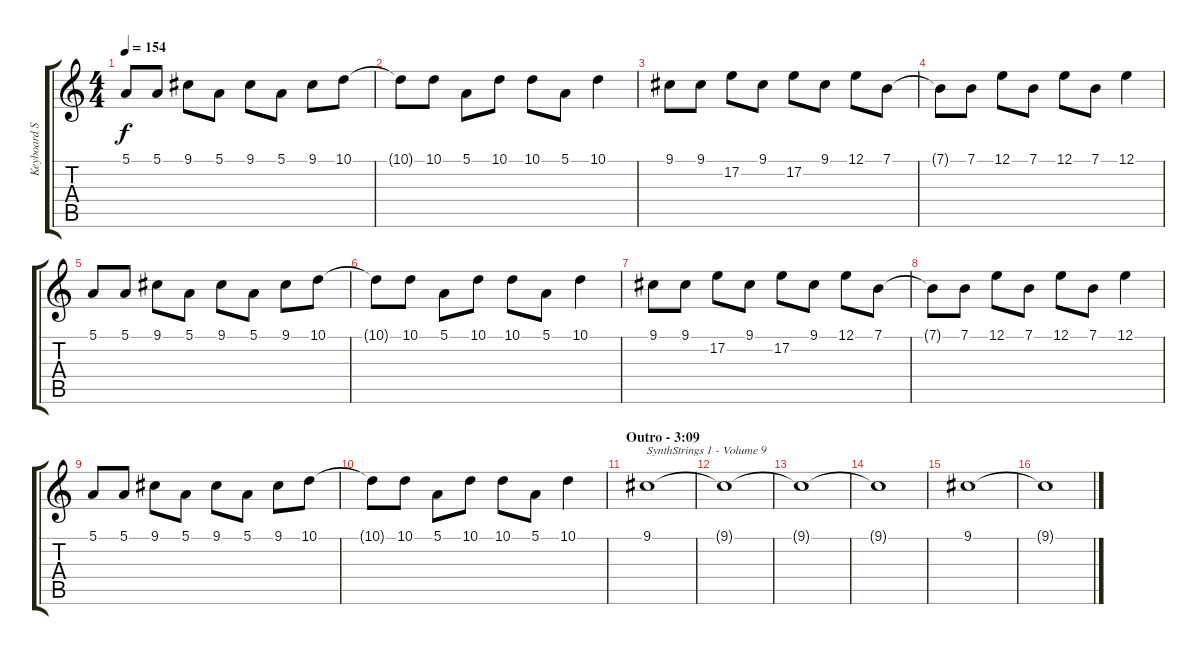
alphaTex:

\track ("Keyboard Str" "Keyboard S") {instrument synthstrings1}
\staff {score tabs}
\tuning (E4 B3 G3 D3 A2 E2) {hide}
\ts (4 4)
\tempo 154
\clef g2
\ks c
5.1.8{dy f} 5.1.8 9.1.8 5.1.8 9.1.8 5.1.8 9.1.8 10.1.8 |
10.1{t}.8 10.1.8 5.1.8 10.1.8 10.1.8 5.1.8 10.1.4 |
9.1.8 9.1.8 17.2.8 9.1.8 17.2.8 9.1.8 12.1.8 7.1.8 |
7.1{t}.8 7.1.8 12.1.8 7.1.8 12.1.8 7.1.8 12.1.4 |
5.1.8 5.1.8 9.1.8 5.1.8 9.1.8 5.1.8 9.1.8 10.1.8 |
10.1{t}.8 10.1.8 5.1.8 10.1.8 10.1.8 5.1.8 10.1.4 |
9.1.8 9.1.8 17.2.8 9.1.8 17.2.8 9.1.8 12.1.8 7.1.8 |
7.1{t}.8 7.1.8 12.1.8 7.1.8 12.1.8 7.1.8 12.1.4 |
5.1.8 5.1.8 9.1.8 5.1.8 9.1.8 5.1.8 9.1.8 10.1.8 |
10.1{t}.8 10.1.8 5.1.8 10.1.8 10.1.8 5.1.8 10.1.4 |
\section ("" "Outro - 3:09")
9.1.1{txt "SynthStrings 1 - Volume 9" volume 9 instrument synthstrings1} |
9.1{t}.1 |
9.1{t}.1 |
9.1{t}.1 |
9.1.1 |
9.1{t}.1
